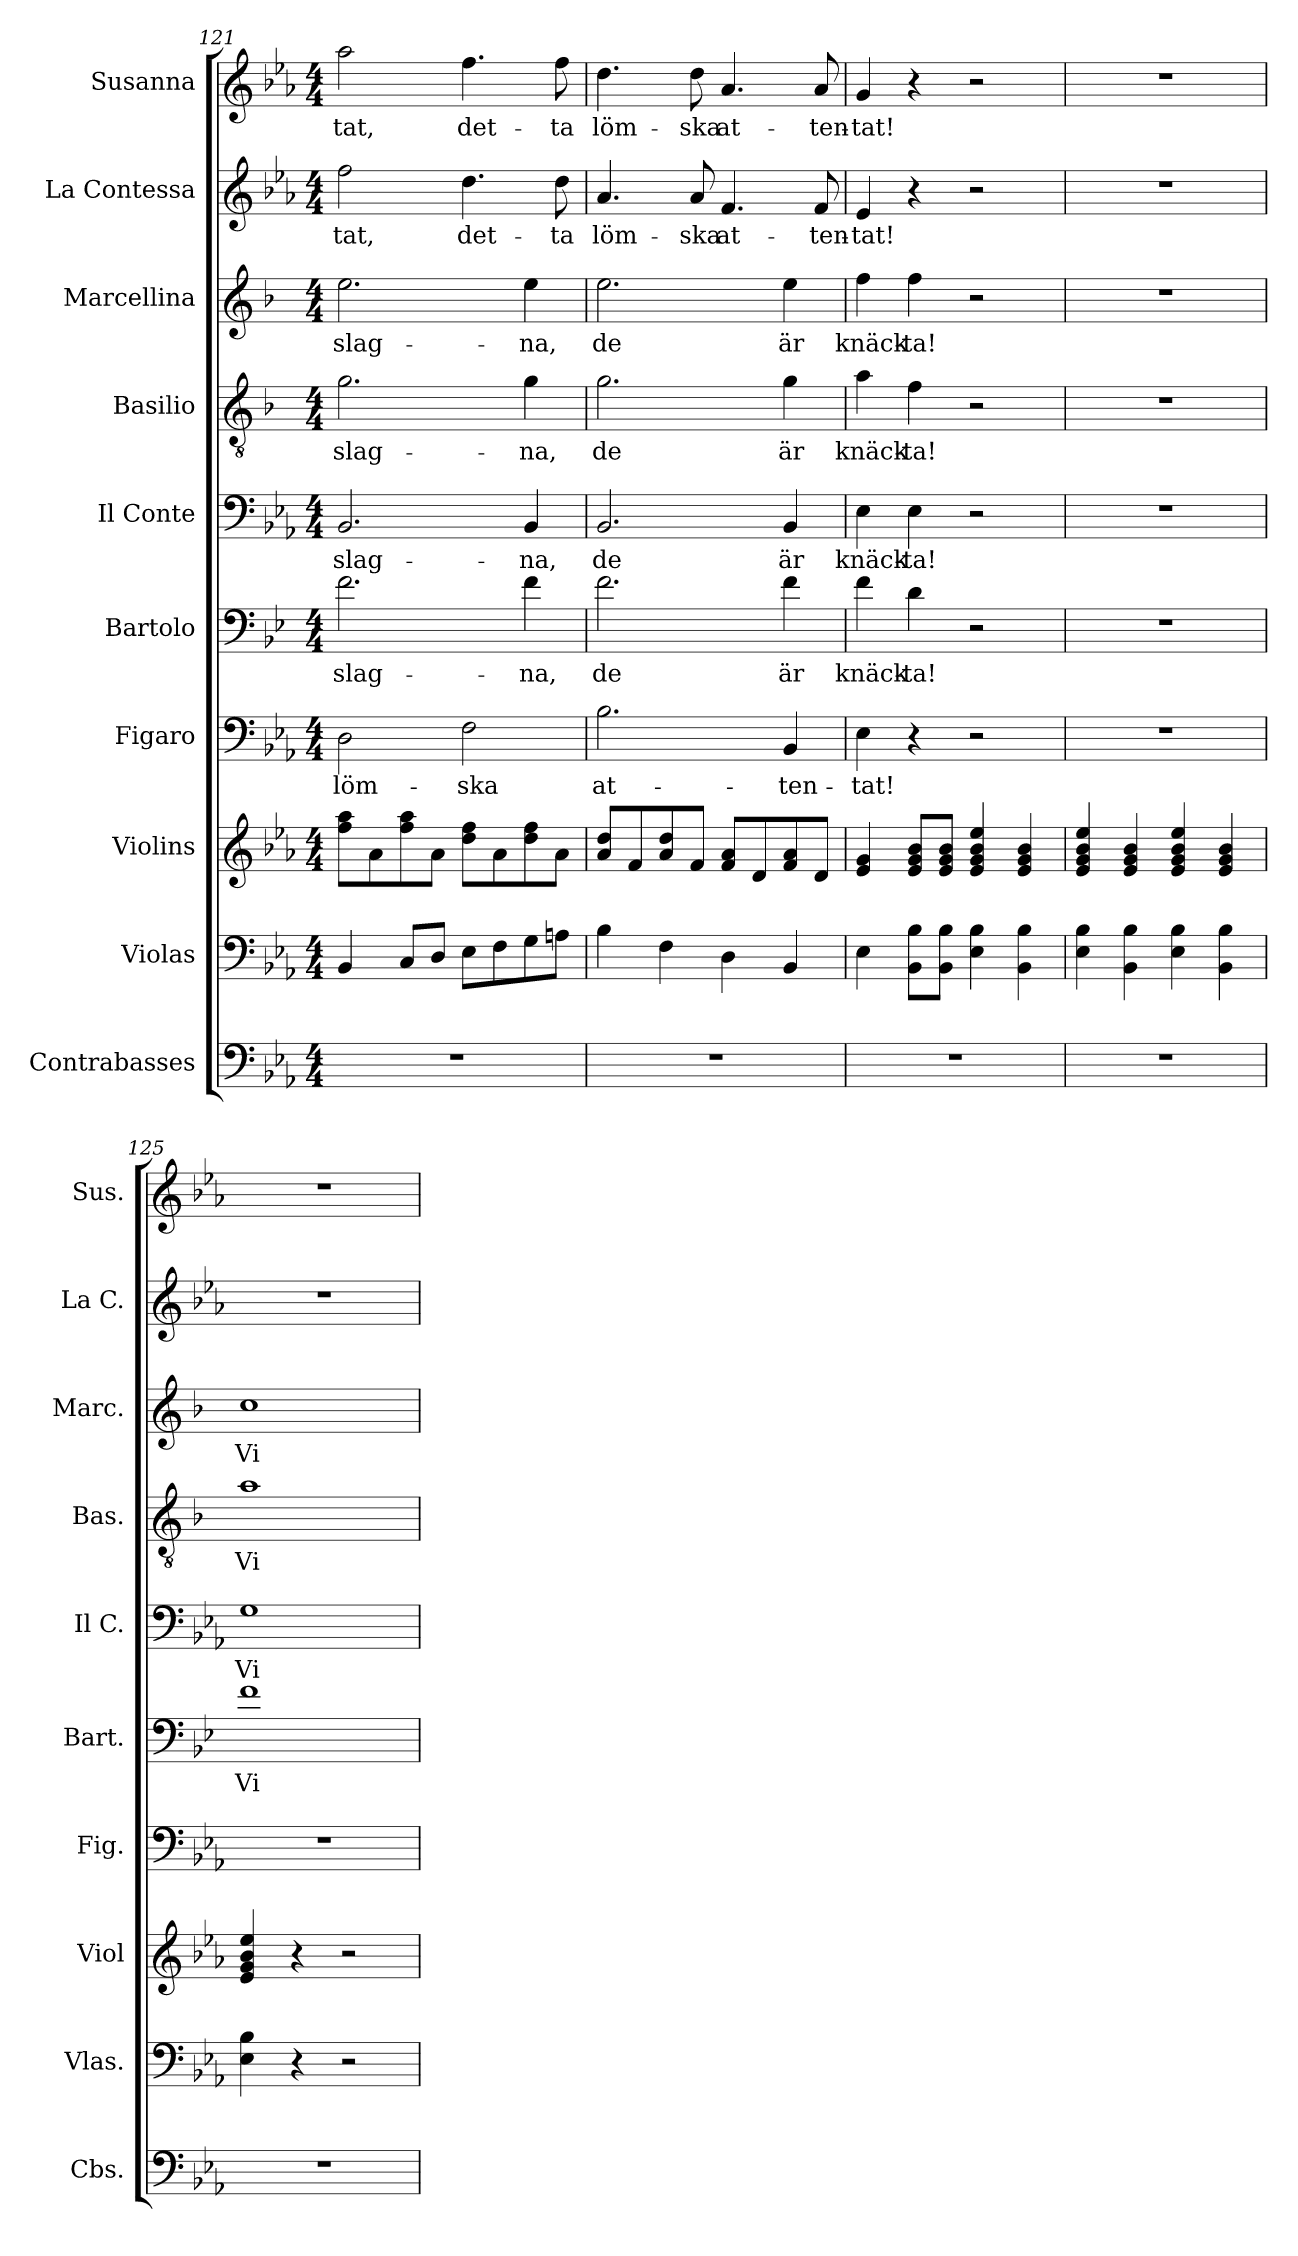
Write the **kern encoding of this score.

**kern	**kern	**kern	**kern	**text	**kern	**text	**kern	**text	**kern	**text	**kern	**text	**kern	**text	**kern	**text
*part10	*part9	*part8	*part7	*part7	*part6	*part6	*part5	*part5	*part4	*part4	*part3	*part3	*part2	*part2	*part1	*part1
*staff10	*staff9	*staff8	*staff7	*staff7	*staff6	*staff6	*staff5	*staff5	*staff4	*staff4	*staff3	*staff3	*staff2	*staff2	*staff1	*staff1
*I"Contrabasses	*I"Violas	*I"Violins	*I"Figaro	*	*I"Bartolo	*	*I"Il Conte	*	*I"Basilio	*	*I"Marcellina	*	*I"La Contessa	*	*I"Susanna	*
*I'Cbs.	*I'Vlas.	*I'Viol	*I'Fig.	*	*I'Bart.	*	*I'Il C.	*	*I'Bas.	*	*I'Marc.	*	*I'La C.	*	*I'Sus.	*
!!LO:PB:g=z
*clefF4	*clefF4	*clefG2	*clefF4	*	*clefF4	*	*clefF4	*	*clefGv2	*	*clefG2	*	*clefG2	*	*clefG2	*
*ITrd7c12	*	*	*	*	*ITrd4c7	*	*	*	*ITrd1c2	*	*ITrd1c2	*	*	*	*	*
*k[b-e-a-]	*k[b-e-a-]	*k[b-e-a-]	*k[b-e-a-]	*	*k[b-e-a-]	*	*k[b-e-a-]	*	*k[b-e-a-]	*	*k[b-e-a-]	*	*k[b-e-a-]	*	*k[b-e-a-]	*
*M4/4	*M4/4	*M4/4	*M4/4	*	*M4/4	*	*M4/4	*	*M4/4	*	*M4/4	*	*M4/4	*	*M4/4	*
=121	=121	=121	=121	=121	=121	=121	=121	=121	=121	=121	=121	=121	=121	=121	=121	=121
!	!	!	!	!LO:LY:b	!	!LO:LY:b	!	!LO:LY:b	!	!LO:LY:b	!	!LO:LY:b	!	!LO:LY:b	!	!LO:LY:b
1r	4BB-/	8ff\ 8aa-\L	2D\	löm-	2.B-\	slag-	2.BB-/	slag-	2.f\	slag-	2.dd\	slag-	2ff\	-tat,	2aa-\	-tat,
.	.	8a-\	.	.	.	.	.	.	.	.	.	.	.	.	.	.
.	8C/L	8ff\ 8aa-\	.	.	.	.	.	.	.	.	.	.	.	.	.	.
.	8D/J	8a-\J	.	.	.	.	.	.	.	.	.	.	.	.	.	.
!	!	!	!	!LO:LY:b	!	!	!	!	!	!	!	!	!	!LO:LY:b	!	!LO:LY:b
.	8E-\L	8dd\ 8ff\L	2F\	-ska	.	.	.	.	.	.	.	.	4.dd\	det-	4.ff\	det-
.	8F\	8a-\	.	.	.	.	.	.	.	.	.	.	.	.	.	.
!	!	!	!	!	!	!LO:LY:b	!	!LO:LY:b	!	!LO:LY:b	!	!LO:LY:b	!	!	!	!
.	8G\	8dd\ 8ff\	.	.	4B-\	-na,	4BB-/	-na,	4f\	-na,	4dd\	-na,	.	.	.	.
!	!	!	!	!	!	!	!	!	!	!	!	!	!	!LO:LY:b	!	!LO:LY:b
.	8An\J	8a-\J	.	.	.	.	.	.	.	.	.	.	8dd\	-ta	8ff\	-ta
=122	=122	=122	=122	=122	=122	=122	=122	=122	=122	=122	=122	=122	=122	=122	=122	=122
!	!	!	!	!LO:LY:b	!	!LO:LY:b	!	!LO:LY:b	!	!LO:LY:b	!	!LO:LY:b	!	!LO:LY:b	!	!LO:LY:b
1r	4B-\	8a-/ 8dd/L	2.B-\	at-	2.B-\	de	2.BB-/	de	2.f\	de	2.dd\	de	4.a-/	löm-	4.dd\	löm-
.	.	8f/	.	.	.	.	.	.	.	.	.	.	.	.	.	.
.	4F\	8a-/ 8dd/	.	.	.	.	.	.	.	.	.	.	.	.	.	.
!	!	!	!	!	!	!	!	!	!	!	!	!	!	!LO:LY:b	!	!LO:LY:b
.	.	8f/J	.	.	.	.	.	.	.	.	.	.	8a-/	-ska	8dd\	-ska
!	!	!	!	!	!	!	!	!	!	!	!	!	!	!LO:LY:b	!	!LO:LY:b
.	4D\	8f/ 8a-/L	.	.	.	.	.	.	.	.	.	.	4.f/	at-	4.a-/	at-
.	.	8d/	.	.	.	.	.	.	.	.	.	.	.	.	.	.
!	!	!	!	!LO:LY:b	!	!LO:LY:b	!	!LO:LY:b	!	!LO:LY:b	!	!LO:LY:b	!	!	!	!
.	4BB-/	8f/ 8a-/	4BB-/	-ten-	4B-\	är	4BB-/	är	4f\	är	4dd\	är	.	.	.	.
!	!	!	!	!	!	!	!	!	!	!	!	!	!	!LO:LY:b	!	!LO:LY:b
.	.	8d/J	.	.	.	.	.	.	.	.	.	.	8f/	-ten-	8a-/	-ten-
=123	=123	=123	=123	=123	=123	=123	=123	=123	=123	=123	=123	=123	=123	=123	=123	=123
!	!	!	!	!LO:LY:b	!	!LO:LY:b	!	!LO:LY:b	!	!LO:LY:b	!	!LO:LY:b	!	!LO:LY:b	!	!LO:LY:b
1r	4E-\	4e-/ 4g/	4E-\	-tat!	4B-\	knäck-	4E-\	knäck-	4g\	knäck-	4ee-\	knäck-	4e-/	-tat!	4g/	-tat!
!	!	!	!	!	!	!LO:LY:b	!	!LO:LY:b	!	!LO:LY:b	!	!LO:LY:b	!	!	!	!
.	8BB-\ 8B-\L	8e-/ 8g/ 8b-/L	4r	.	4G\	-ta!	4E-\	-ta!	4e-\	-ta!	4ee-\	-ta!	4r	.	4r	.
.	8BB-\ 8B-\J	8e-/ 8g/ 8b-/J	.	.	.	.	.	.	.	.	.	.	.	.	.	.
.	4E-\ 4B-\	4e-/ 4g/ 4b-/ 4ee-/	2r	.	2r	.	2r	.	2r	.	2r	.	2r	.	2r	.
.	4BB-\ 4B-\	4e-/ 4g/ 4b-/	.	.	.	.	.	.	.	.	.	.	.	.	.	.
=124	=124	=124	=124	=124	=124	=124	=124	=124	=124	=124	=124	=124	=124	=124	=124	=124
1r	4E-\ 4B-\	4e-/ 4g/ 4b-/ 4ee-/	1r	.	1r	.	1r	.	1r	.	1r	.	1r	.	1r	.
.	4BB-\ 4B-\	4e-/ 4g/ 4b-/	.	.	.	.	.	.	.	.	.	.	.	.	.	.
.	4E-\ 4B-\	4e-/ 4g/ 4b-/ 4ee-/	.	.	.	.	.	.	.	.	.	.	.	.	.	.
.	4BB-\ 4B-\	4e-/ 4g/ 4b-/	.	.	.	.	.	.	.	.	.	.	.	.	.	.
=125	=125	=125	=125	=125	=125	=125	=125	=125	=125	=125	=125	=125	=125	=125	=125	=125
!	!	!	!	!	!	!LO:LY:b	!	!LO:LY:b	!	!LO:LY:b	!	!LO:LY:b	!	!	!	!
1r	4E-\ 4B-\	4e-/ 4g/ 4b-/ 4ee-/	1r	.	1B-	Vi	1G	Vi	1g	Vi	1b-	Vi	1r	.	1r	.
.	4r	4r	.	.	.	.	.	.	.	.	.	.	.	.	.	.
.	2r	2r	.	.	.	.	.	.	.	.	.	.	.	.	.	.
=	=	=	=	=	=	=	=	=	=	=	=	=	=	=	=	=
*-	*-	*-	*-	*-	*-	*-	*-	*-	*-	*-	*-	*-	*-	*-	*-	*-
